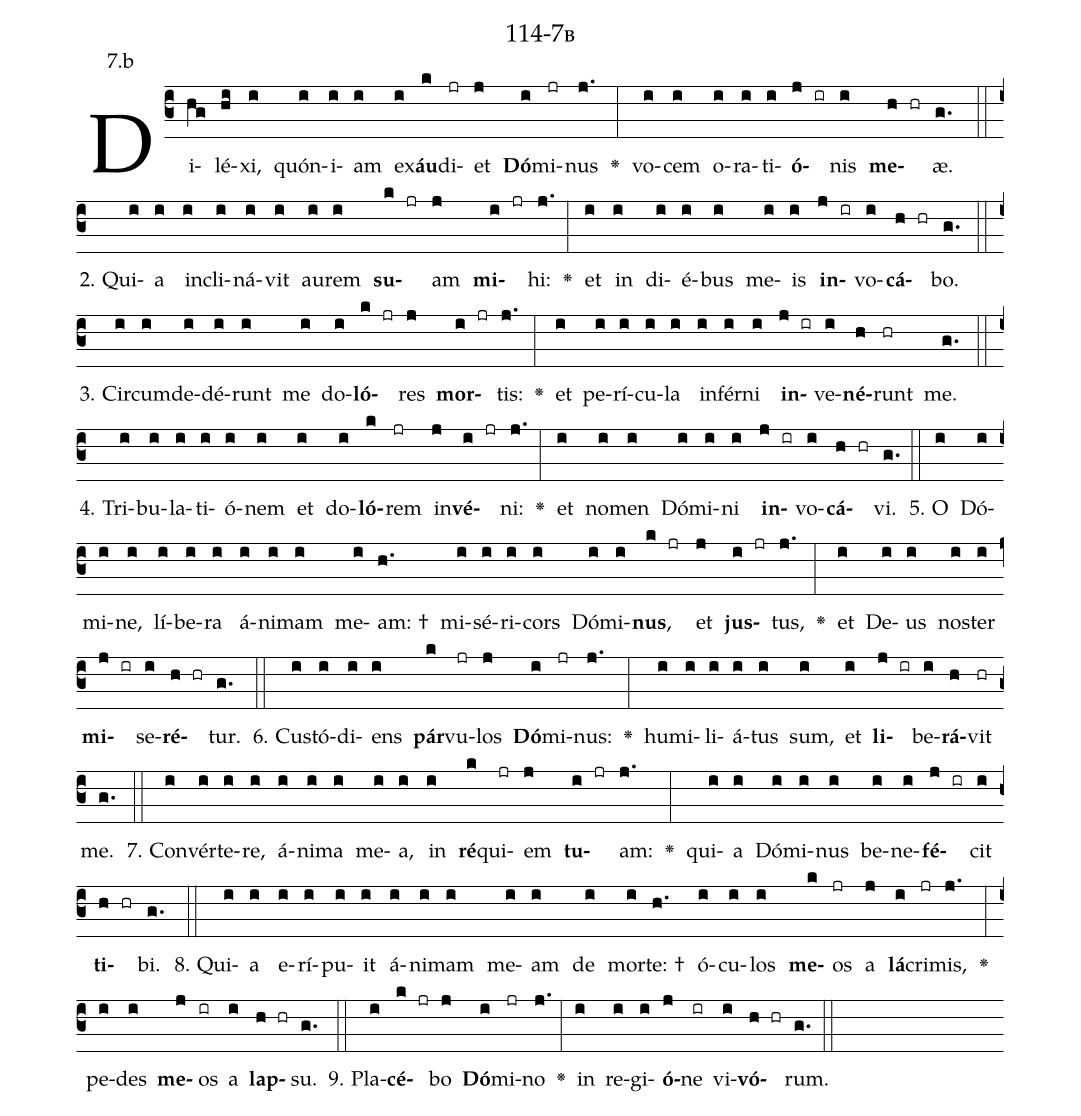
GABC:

name: 114-7b;
annotation: 7.b;
%%
(c3)Di(hg)lé(hi)xi,(i) quón(i)i(i)am(i) ex(i)<b>áu</b>(k)di(jr)et(j) <b>Dó</b>(i)mi(jr)nus(j.) <v>\greheightstar</v>(:) vo(i)cem(i) o(i)ra(i)ti(i)<b>ó</b>(j ir)nis(i) <b>me</b>(h hr)æ.(g.) (::)
2. Qui(i)a(i) in(i)cli(i)ná(i)vit(i) au(i)rem(i) <b>su</b>(k jr)am(j) <b>mi</b>(i jr)hi:(j.) <v>\greheightstar</v>(:) et(i) in(i) di(i)é(i)bus(i) me(i)is(i) <b>in</b>(j ir)vo(i)<b>cá</b>(h hr)bo.(g.) (::)
3. Cir(i)cum(i)de(i)dé(i)runt(i) me(i) do(i)<b>ló</b>(k jr)res(j) <b>mor</b>(i jr)tis:(j.) <v>\greheightstar</v>(:) et(i) pe(i)rí(i)cu(i)la(i) in(i)fér(i)ni(i) <b>in</b>(j ir)ve(i)<b>né</b>(h)runt(hr) me.(g.) (::)
4. Tri(i)bu(i)la(i)ti(i)ó(i)nem(i) et(i) do(i)<b>ló</b>(k)rem(jr) in(j)<b>vé</b>(i jr)ni:(j.) <v>\greheightstar</v>(:) et(i) no(i)men(i) Dó(i)mi(i)ni(i) <b>in</b>(j ir)vo(i)<b>cá</b>(h hr)vi.(g.) (::)
5. O(i) Dó(i)mi(i)ne,(i) lí(i)be(i)ra(i) á(i)ni(i)mam(i) me(i)am: †(h.) mi(i)sé(i)ri(i)cors(i) Dó(i)mi(i)<b>nus</b>,(k jr) et(j) <b>jus</b>(i jr)tus,(j.) <v>\greheightstar</v>(:) et(i) De(i)us(i) nos(i)ter(i) <b>mi</b>(j ir)se(i)<b>ré</b>(h hr)tur.(g.) (::)
6. Cus(i)tó(i)di(i)ens(i) <b>pár</b>(k)vu(jr)los(j) <b>Dó</b>(i)mi(jr)nus:(j.) <v>\greheightstar</v>(:) hu(i)mi(i)li(i)á(i)tus(i) sum,(i) et(i) <b>li</b>(j ir)be(i)<b>rá</b>(h)vit(hr) me.(g.) (::)
7. Con(i)vér(i)te(i)re,(i) á(i)ni(i)ma(i) me(i)a,(i) in(i) <b>ré</b>(k)qui(jr)em(j) <b>tu</b>(i jr)am:(j.) <v>\greheightstar</v>(:) qui(i)a(i) Dó(i)mi(i)nus(i) be(i)ne(i)<b>fé</b>(j ir)cit(i) <b>ti</b>(h hr)bi.(g.) (::)
8. Qui(i)a(i) e(i)rí(i)pu(i)it(i) á(i)ni(i)mam(i) me(i)am(i) de(i) mor(i)te: †(h.) ó(i)cu(i)los(i) <b>me</b>(k)os(jr) a(j) <b>lá</b>(i)cri(jr)mis,(j.) <v>\greheightstar</v>(:) pe(i)des(i) <b>me</b>(j)os(ir) a(i) <b>lap</b>(h hr)su.(g.) (::)
9. Pla(i)<b>cé</b>(k jr)bo(j) <b>Dó</b>(i)mi(jr)no(j.) <v>\greheightstar</v>(:) in(i) re(i)gi(i)<b>ó</b>(j)ne(ir) vi(i)<b>vó</b>(h hr)rum.(g.) (::)
